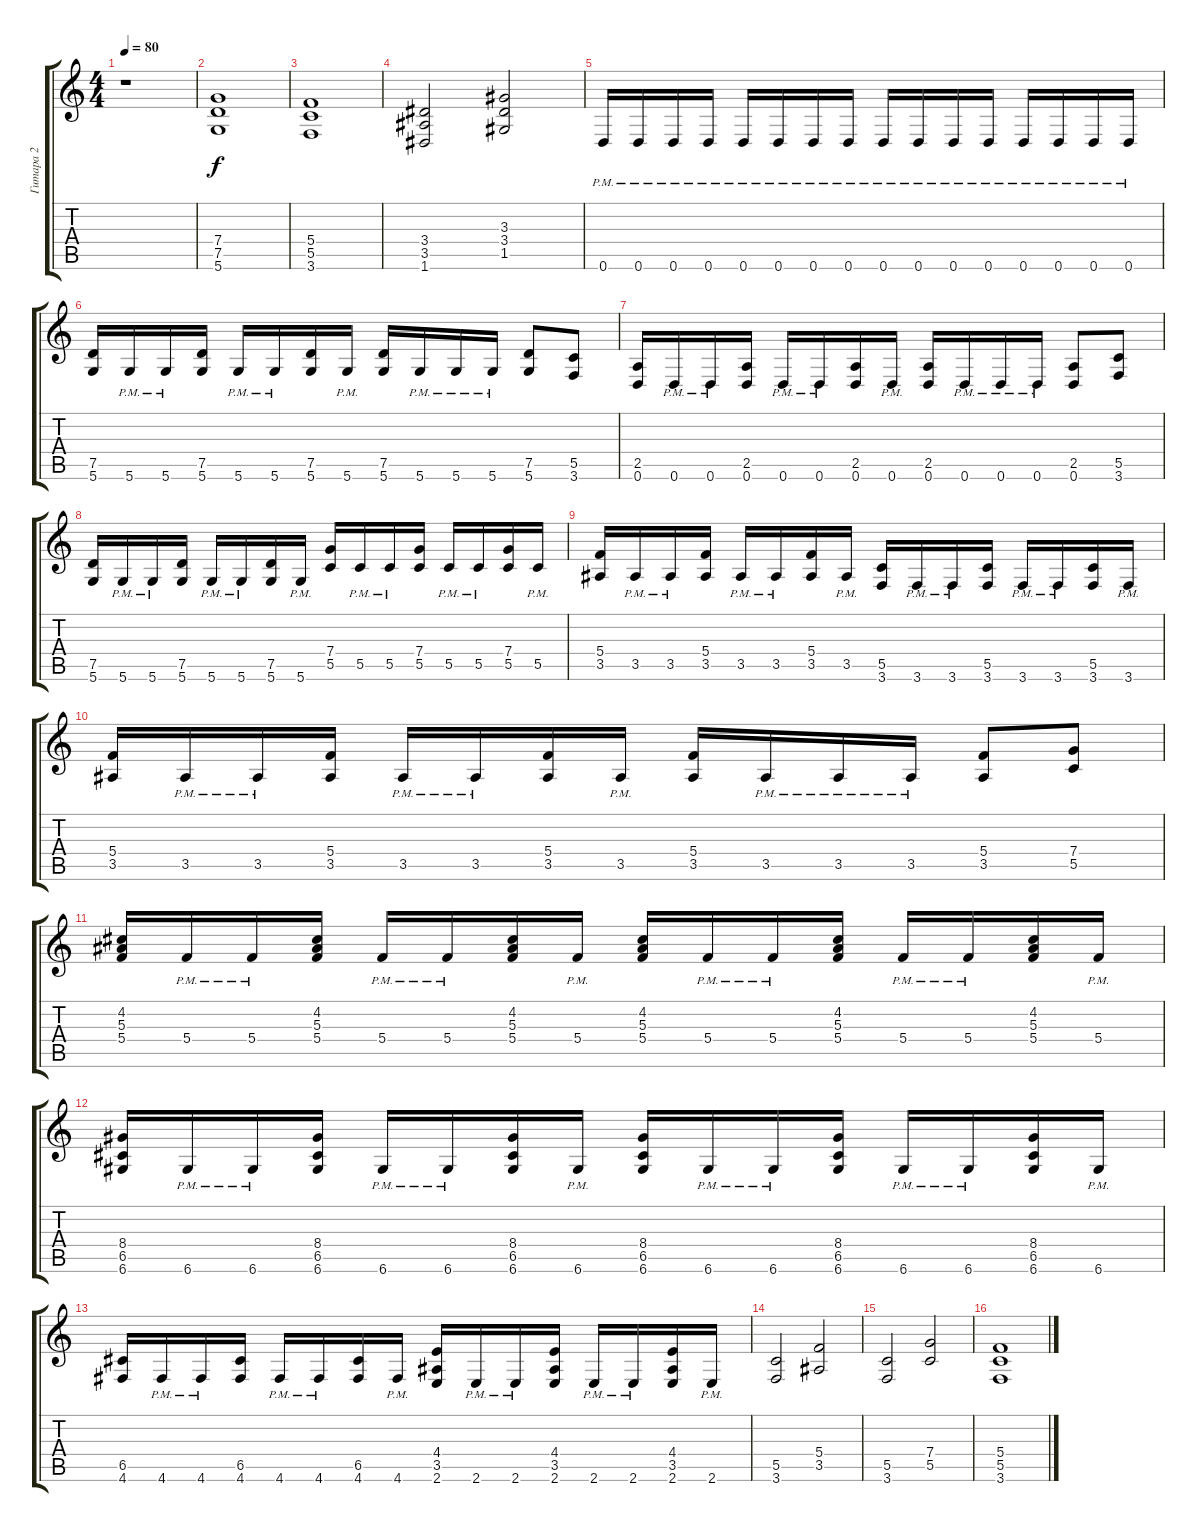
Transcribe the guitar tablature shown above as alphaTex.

\track ("Гитара 2" "Гитара 2") {instrument overdrivenguitar}
\staff {score tabs}
\tuning (D4 A3 F3 C3 G2 D2) {hide}
\ts (4 4)
\tempo 80
\clef g2
\ks c
r.1{dy f instrument overdrivenguitar} |
(7.4 7.5 5.6).1 |
(5.4 5.5 3.6).1 |
(3.4 3.5 1.6).2 (3.3 3.4 1.5).2 |
0.6{pm}.16 0.6{pm}.16 0.6{pm}.16 0.6{pm}.16 0.6{pm}.16 0.6{pm}.16 0.6{pm}.16 0.6{pm}.16 0.6{pm}.16 0.6{pm}.16 0.6{pm}.16 0.6{pm}.16 0.6{pm}.16 0.6{pm}.16 0.6{pm}.16 0.6{pm}.16 |
(7.5 5.6).16 5.6{pm}.16 5.6{pm}.16 (7.5 5.6).16 5.6{pm}.16 5.6{pm}.16 (7.5 5.6).16 5.6{pm}.16 (7.5 5.6).16 5.6{pm}.16 5.6{pm}.16 5.6{pm}.16 (7.5 5.6).8 (5.5 3.6).8 |
(2.5 0.6).16 0.6{pm}.16 0.6{pm}.16 (2.5 0.6).16 0.6{pm}.16 0.6{pm}.16 (2.5 0.6).16 0.6{pm}.16 (2.5 0.6).16 0.6{pm}.16 0.6{pm}.16 0.6{pm}.16 (2.5 0.6).8 (5.5 3.6).8 |
(7.5 5.6).16 5.6{pm}.16 5.6{pm}.16 (7.5 5.6).16 5.6{pm}.16 5.6{pm}.16 (7.5 5.6).16 5.6{pm}.16 (7.4 5.5).16 5.5{pm}.16 5.5{pm}.16 (7.4 5.5).16 5.5{pm}.16 5.5{pm}.16 (7.4 5.5).16 5.5{pm}.16 |
(5.4 3.5).16 3.5{pm}.16 3.5{pm}.16 (5.4 3.5).16 3.5{pm}.16 3.5{pm}.16 (5.4 3.5).16 3.5{pm}.16 (5.5 3.6).16 3.6{pm}.16 3.6{pm}.16 (5.5 3.6).16 3.6{pm}.16 3.6{pm}.16 (5.5 3.6).16 3.6{pm}.16 |
(5.4 3.5).16 3.5{pm}.16 3.5{pm}.16 (5.4 3.5).16 3.5{pm}.16 3.5{pm}.16 (5.4 3.5).16 3.5{pm}.16 (5.4 3.5).16 3.5{pm}.16 3.5{pm}.16 3.5{pm}.16 (5.4 3.5).8 (7.4 5.5).8 |
(4.2 5.3 5.4).16 5.4{pm}.16 5.4{pm}.16 (4.2 5.3 5.4).16 5.4{pm}.16 5.4{pm}.16 (4.2 5.3 5.4).16 5.4{pm}.16 (4.2 5.3 5.4).16 5.4{pm}.16 5.4{pm}.16 (4.2 5.3 5.4).16 5.4{pm}.16 5.4{pm}.16 (4.2 5.3 5.4).16 5.4{pm}.16 |
(8.4 6.5 6.6).16 6.6{pm}.16 6.6{pm}.16 (8.4 6.5 6.6).16 6.6{pm}.16 6.6{pm}.16 (8.4 6.5 6.6).16 6.6{pm}.16 (8.4 6.5 6.6).16 6.6{pm}.16 6.6{pm}.16 (8.4 6.5 6.6).16 6.6{pm}.16 6.6{pm}.16 (8.4 6.5 6.6).16 6.6{pm}.16 |
(6.5 4.6).16 4.6{pm}.16 4.6{pm}.16 (6.5 4.6).16 4.6{pm}.16 4.6{pm}.16 (6.5 4.6).16 4.6{pm}.16 (4.4 3.5 2.6).16 2.6{pm}.16 2.6{pm}.16 (4.4 3.5 2.6).16 2.6{pm}.16 2.6{pm}.16 (4.4 3.5 2.6).16 2.6{pm}.16 |
(5.5 3.6).2 (5.4 3.5).2 |
(5.5 3.6).2 (7.4 5.5).2 |
(5.4 5.5 3.6).1
